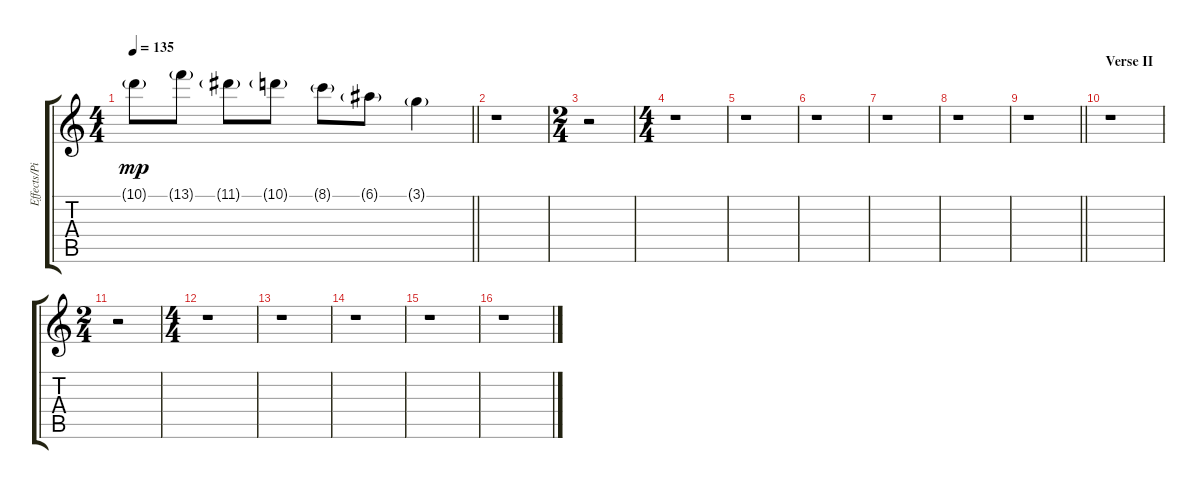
\track ("Effects/Piano" "Effects/Pi") {instrument electricguitarmuted}
\staff {score tabs}
\tuning (E4 B3 G3 D3 A2 E2) {hide}
\ts (4 4)
\tempo 135
\clef g2
\barLineRight lightlight
\ks c
10.1{g}.8{dy mp} 13.1{g}.8 11.1{g}.8 10.1{g}.8 8.1{g}.8 6.1{g}.8 3.1{g}.4 |
\section ("" "")
r.1 |
\ts (2 4)
r.2 |
\ts (4 4)
r.1 |
r.1 |
r.1 |
r.1 |
r.1 |
\barLineRight lightlight
r.1 |
\section ("" "Verse II")
r.1 |
\ts (2 4)
r.2 |
\ts (4 4)
r.1 |
r.1 |
r.1 |
r.1 |
r.1
